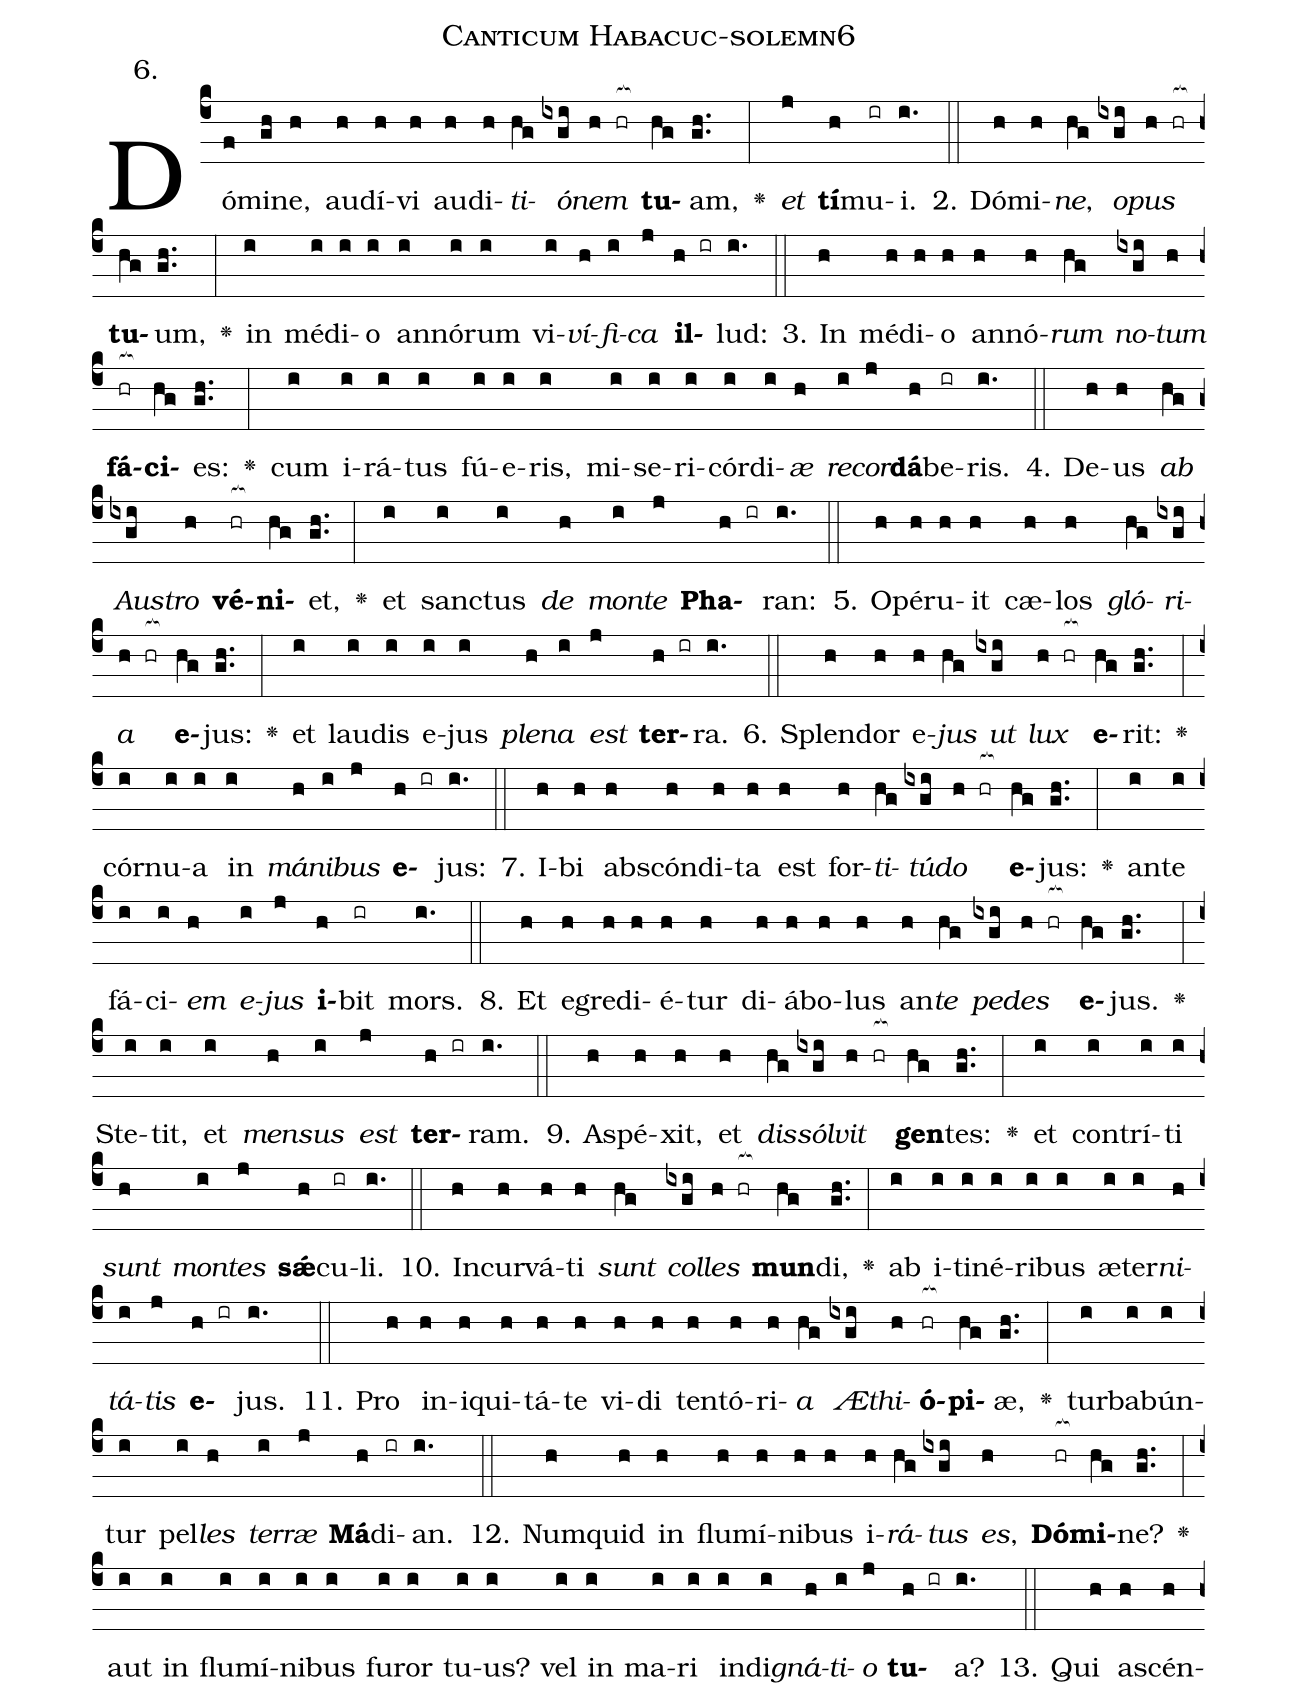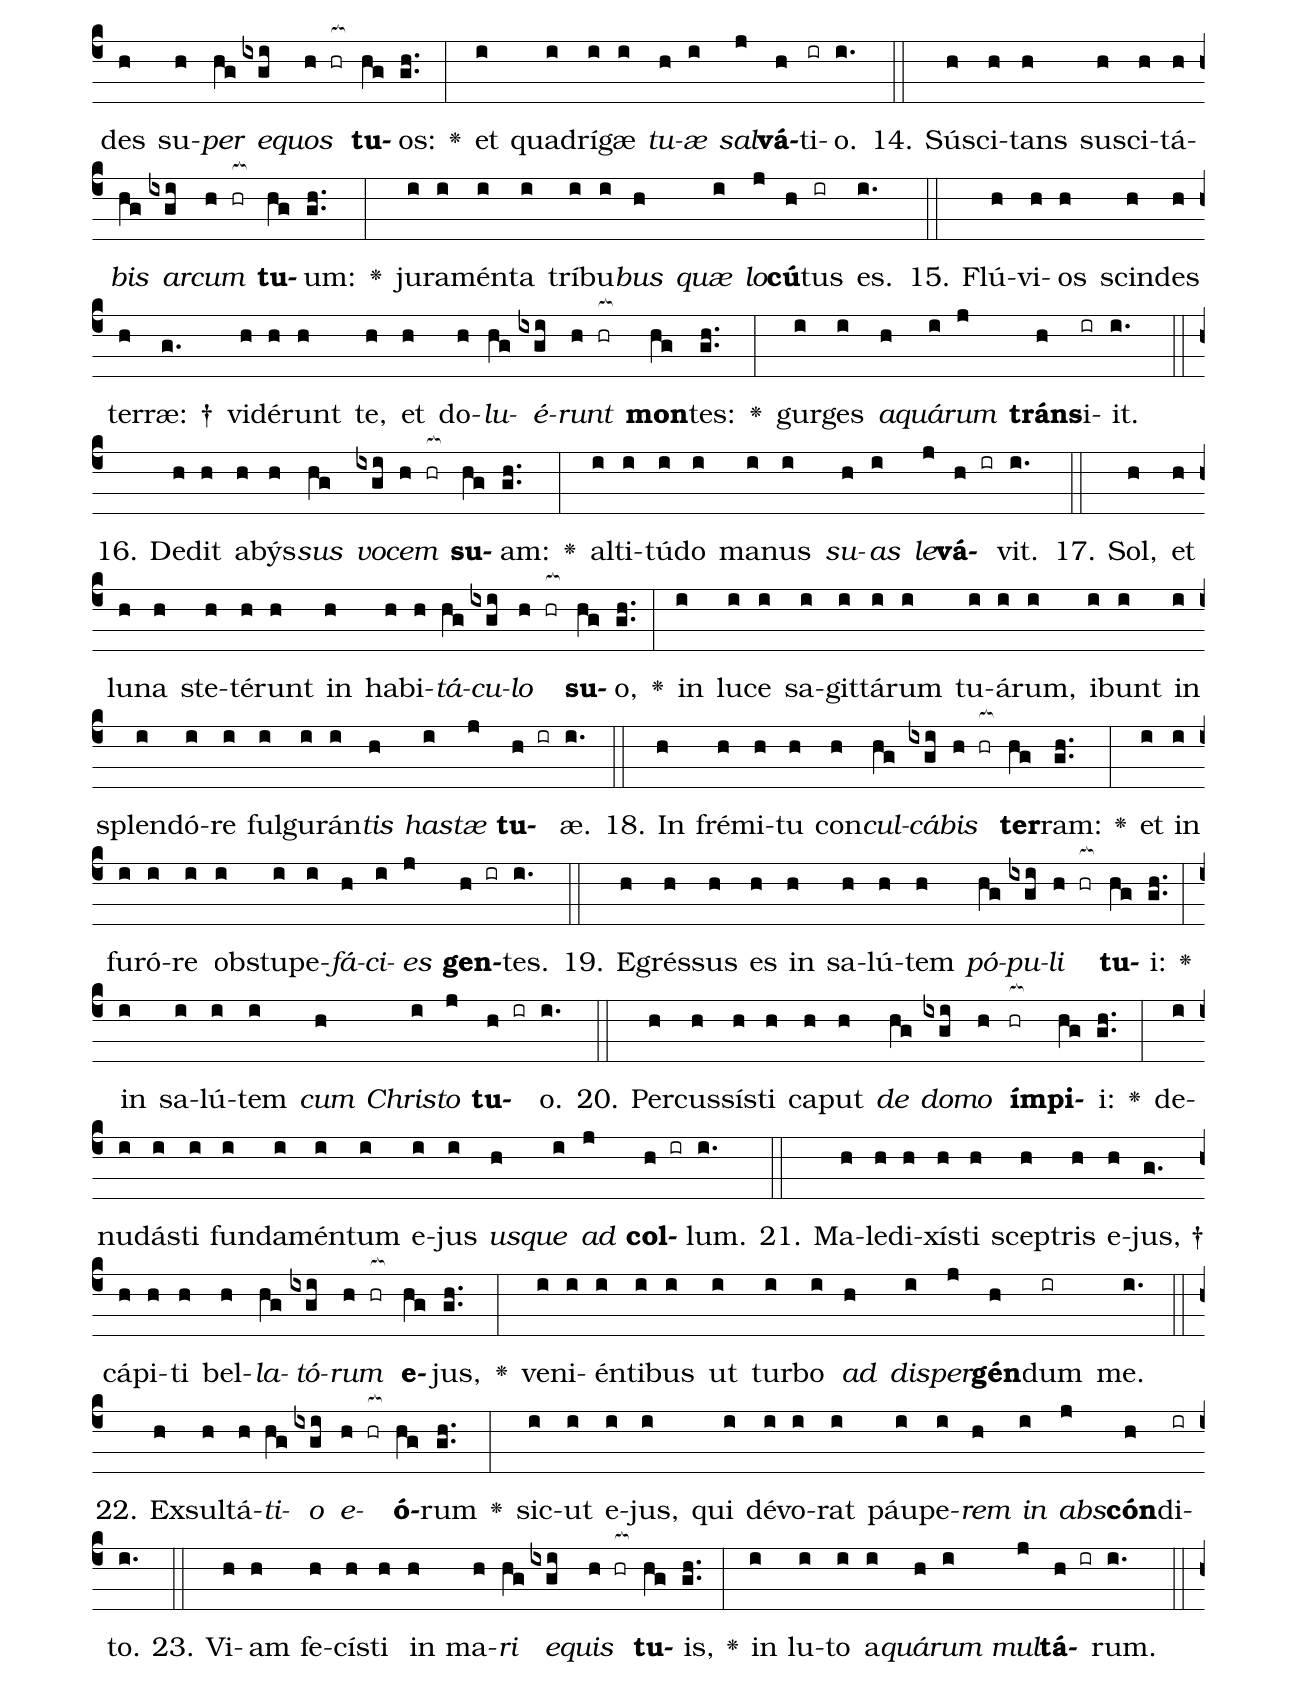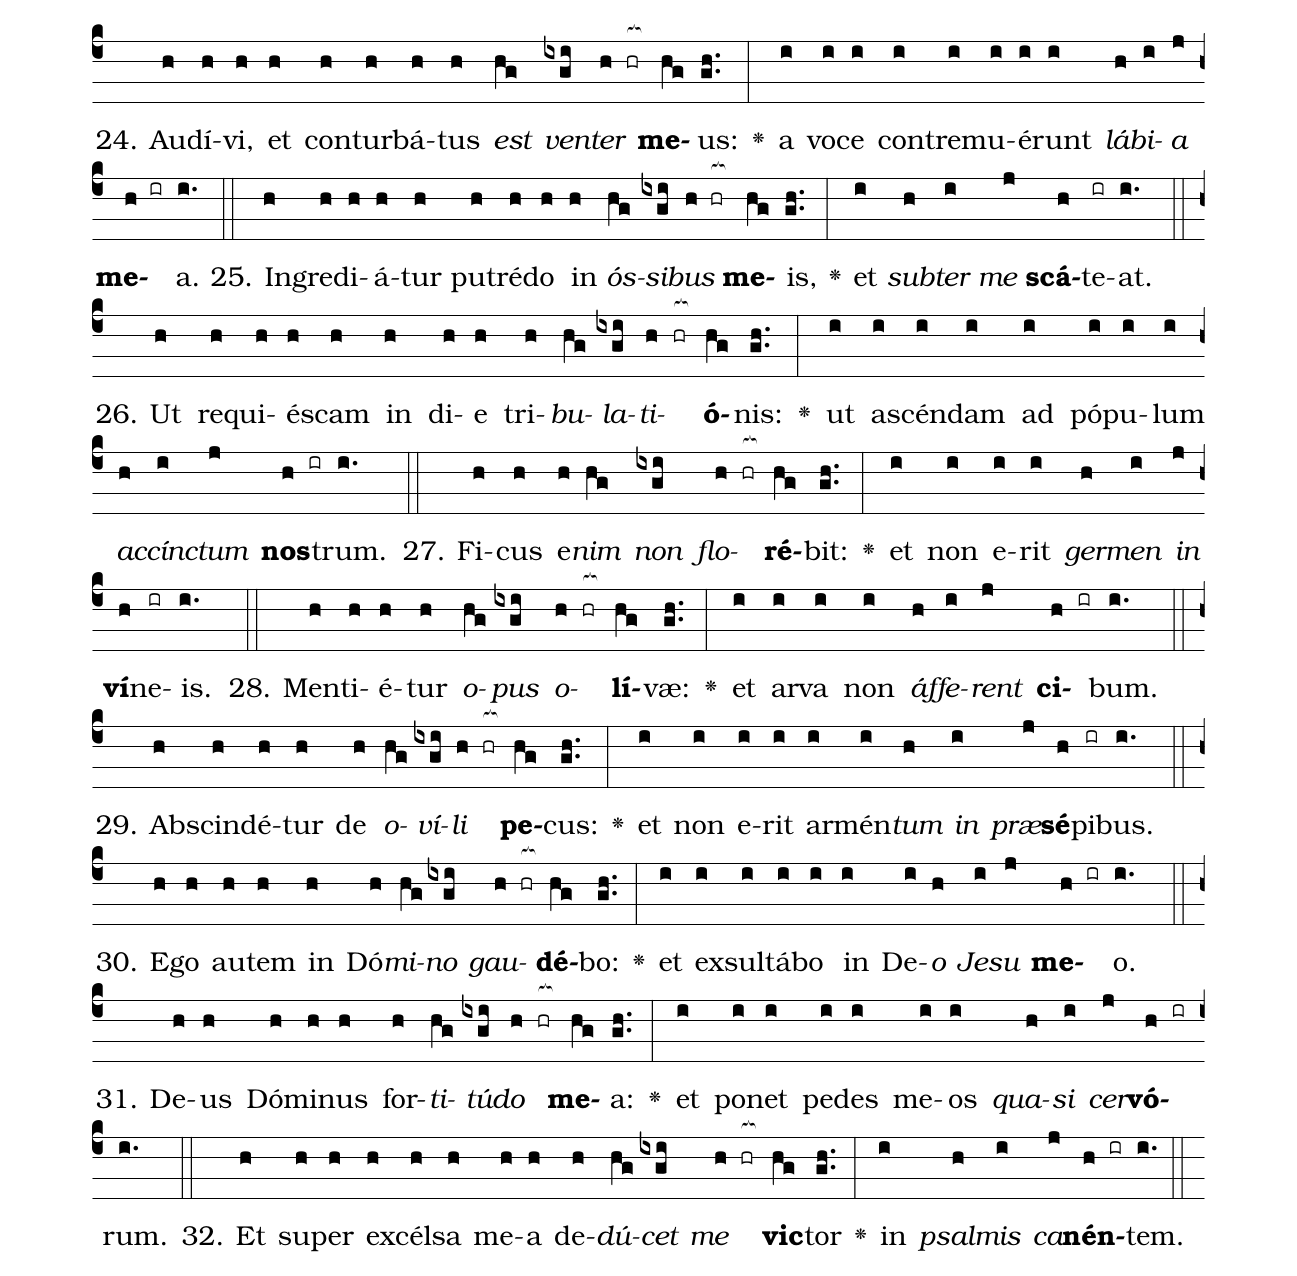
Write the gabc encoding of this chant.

name: Canticum Habacuc-solemn6;
annotation: 6.;
%%
(c4)Dó(f)mi(gh)ne,(h) au(h)dí(h)vi(h) au(h)di(h)<i>ti</i>(hg)<i>ó</i>(ixgi)<i>nem</i>(h hr[ocb:1{]) <b>tu</b>(hg[ocb:0}])am,(gh..) <v>\greheightstar</v>(:) <i>et</i>(j) <b>tí</b>(h)mu(ir)i.(i.) (::)
2. Dó(h)mi(h)<i>ne</i>,(hg) <i>o</i>(ixgi)<i>pus</i>(h hr[ocb:1{]) <b>tu</b>(hg[ocb:0}])um,(gh..) <v>\greheightstar</v>(:) in(i) mé(i)di(i)o(i) an(i)nó(i)rum(i) vi(i)<i>ví</i>(h)<i>fi</i>(i)<i>ca</i>(j) <b>il</b>(h ir)lud:(i.) (::)
3. In(h) mé(h)di(h)o(h) an(h)nó(h)<i>rum</i>(hg) <i>no</i>(ixgi)<i>tum</i>(h) <b>fá</b>(hr[ocb:1{])<b>ci</b>(hg[ocb:0}])es:(gh..) <v>\greheightstar</v>(:) cum(i) i(i)rá(i)tus(i) fú(i)e(i)ris,(i) mi(i)se(i)ri(i)cór(i)di(i)<i>æ</i>(h) <i>re</i>(i)<i>cor</i>(j)<b>dá</b>(h)be(ir)ris.(i.) (::)
4. De(h)us(h) <i>ab</i>(hg) <i>Aus</i>(ixgi)<i>tro</i>(h) <b>vé</b>(hr[ocb:1{])<b>ni</b>(hg[ocb:0}])et,(gh..) <v>\greheightstar</v>(:) et(i) sanc(i)tus(i) <i>de</i>(h) <i>mon</i>(i)<i>te</i>(j) <b>Pha</b>(h ir)ran:(i.) (::)
5. O(h)pé(h)ru(h)it(h) cæ(h)los(h) <i>gló</i>(hg)<i>ri</i>(ixgi)<i>a</i>(h hr[ocb:1{]) <b>e</b>(hg[ocb:0}])jus:(gh..) <v>\greheightstar</v>(:) et(i) lau(i)dis(i) e(i)jus(i) <i>ple</i>(h)<i>na</i>(i) <i>est</i>(j) <b>ter</b>(h ir)ra.(i.) (::)
6. Splen(h)dor(h) e(h)<i>jus</i>(hg) <i>ut</i>(ixgi) <i>lux</i>(h hr[ocb:1{]) <b>e</b>(hg[ocb:0}])rit:(gh..) <v>\greheightstar</v>(:) cór(i)nu(i)a(i) in(i) <i>má</i>(h)<i>ni</i>(i)<i>bus</i>(j) <b>e</b>(h ir)jus:(i.) (::)
7. I(h)bi(h) abs(h)cón(h)di(h)ta(h) est(h) for(h)<i>ti</i>(hg)<i>tú</i>(ixgi)<i>do</i>(h hr[ocb:1{]) <b>e</b>(hg[ocb:0}])jus:(gh..) <v>\greheightstar</v>(:) an(i)te(i) fá(i)ci(i)<i>em</i>(h) <i>e</i>(i)<i>jus</i>(j) <b>i</b>(h)bit(ir) mors.(i.) (::)
8. Et(h) e(h)gre(h)di(h)é(h)tur(h) di(h)á(h)bo(h)lus(h) an(h)<i>te</i>(hg) <i>pe</i>(ixgi)<i>des</i>(h hr[ocb:1{]) <b>e</b>(hg[ocb:0}])jus.(gh..) <v>\greheightstar</v>(:) Ste(i)tit,(i) et(i) <i>men</i>(h)<i>sus</i>(i) <i>est</i>(j) <b>ter</b>(h ir)ram.(i.) (::)
9. A(h)spé(h)xit,(h) et(h) <i>dis</i>(hg)<i>sól</i>(ixgi)<i>vit</i>(h hr[ocb:1{]) <b>gen</b>(hg[ocb:0}])tes:(gh..) <v>\greheightstar</v>(:) et(i) con(i)trí(i)ti(i) <i>sunt</i>(h) <i>mon</i>(i)<i>tes</i>(j) <b>sǽ</b>(h)cu(ir)li.(i.) (::)
10. In(h)cur(h)vá(h)ti(h) <i>sunt</i>(hg) <i>col</i>(ixgi)<i>les</i>(h hr[ocb:1{]) <b>mun</b>(hg[ocb:0}])di,(gh..) <v>\greheightstar</v>(:) ab(i) i(i)ti(i)né(i)ri(i)bus(i) æ(i)ter(i)<i>ni</i>(h)<i>tá</i>(i)<i>tis</i>(j) <b>e</b>(h ir)jus.(i.) (::)
11. Pro(h) in(h)i(h)qui(h)tá(h)te(h) vi(h)di(h) ten(h)tó(h)ri(h)<i>a</i>(hg) <i>Æ</i>(ixgi)<i>thi</i>(h)<b>ó</b>(hr[ocb:1{])<b>pi</b>(hg[ocb:0}])æ,(gh..) <v>\greheightstar</v>(:) tur(i)ba(i)bún(i)tur(i) pel(i)<i>les</i>(h) <i>ter</i>(i)<i>ræ</i>(j) <b>Má</b>(h)di(ir)an.(i.) (::)
12. Num(h)quid(h) in(h) flu(h)mí(h)ni(h)bus(h) i(h)<i>rá</i>(hg)<i>tus</i>(ixgi) <i>es</i>,(h) <b>Dó</b>(hr[ocb:1{])<b>mi</b>(hg[ocb:0}])ne?(gh..) <v>\greheightstar</v>(:) aut(i) in(i) flu(i)mí(i)ni(i)bus(i) fu(i)ror(i) tu(i)us?(i) vel(i) in(i) ma(i)ri(i) in(i)di(i)<i>gná</i>(h)<i>ti</i>(i)<i>o</i>(j) <b>tu</b>(h ir)a?(i.) (::)
13. Qui(h) a(h)scén(h)des(h) su(h)<i>per</i>(hg) <i>e</i>(ixgi)<i>quos</i>(h hr[ocb:1{]) <b>tu</b>(hg[ocb:0}])os:(gh..) <v>\greheightstar</v>(:) et(i) qua(i)drí(i)gæ(i) <i>tu</i>(h)<i>æ</i>(i) <i>sal</i>(j)<b>vá</b>(h)ti(ir)o.(i.) (::)
14. Sú(h)sci(h)tans(h) su(h)sci(h)tá(h)<i>bis</i>(hg) <i>ar</i>(ixgi)<i>cum</i>(h hr[ocb:1{]) <b>tu</b>(hg[ocb:0}])um:(gh..) <v>\greheightstar</v>(:) ju(i)ra(i)mén(i)ta(i) trí(i)bu(i)<i>bus</i>(h) <i>quæ</i>(i) <i>lo</i>(j)<b>cú</b>(h)tus(ir) es.(i.) (::)
15. Flú(h)vi(h)os(h) scin(h)des(h) ter(h)ræ: †(g.) vi(h)dé(h)runt(h) te,(h) et(h) do(h)<i>lu</i>(hg)<i>é</i>(ixgi)<i>runt</i>(h hr[ocb:1{]) <b>mon</b>(hg[ocb:0}])tes:(gh..) <v>\greheightstar</v>(:) gur(i)ges(i) <i>a</i>(h)<i>quá</i>(i)<i>rum</i>(j) <b>tráns</b>(h)i(ir)it.(i.) (::)
16. De(h)dit(h) a(h)býs(h)<i>sus</i>(hg) <i>vo</i>(ixgi)<i>cem</i>(h hr[ocb:1{]) <b>su</b>(hg[ocb:0}])am:(gh..) <v>\greheightstar</v>(:) al(i)ti(i)tú(i)do(i) ma(i)nus(i) <i>su</i>(h)<i>as</i>(i) <i>le</i>(j)<b>vá</b>(h ir)vit.(i.) (::)
17. Sol,(h) et(h) lu(h)na(h) ste(h)té(h)runt(h) in(h) ha(h)bi(h)<i>tá</i>(hg)<i>cu</i>(ixgi)<i>lo</i>(h hr[ocb:1{]) <b>su</b>(hg[ocb:0}])o,(gh..) <v>\greheightstar</v>(:) in(i) lu(i)ce(i) sa(i)git(i)tá(i)rum(i) tu(i)á(i)rum,(i) i(i)bunt(i) in(i) splen(i)dó(i)re(i) ful(i)gu(i)rán(i)<i>tis</i>(h) <i>has</i>(i)<i>tæ</i>(j) <b>tu</b>(h ir)æ.(i.) (::)
18. In(h) fré(h)mi(h)tu(h) con(h)<i>cul</i>(hg)<i>cá</i>(ixgi)<i>bis</i>(h hr[ocb:1{]) <b>ter</b>(hg[ocb:0}])ram:(gh..) <v>\greheightstar</v>(:) et(i) in(i) fu(i)ró(i)re(i) ob(i)stu(i)pe(i)<i>fá</i>(h)<i>ci</i>(i)<i>es</i>(j) <b>gen</b>(h ir)tes.(i.) (::)
19. E(h)grés(h)sus(h) es(h) in(h) sa(h)lú(h)tem(h) <i>pó</i>(hg)<i>pu</i>(ixgi)<i>li</i>(h hr[ocb:1{]) <b>tu</b>(hg[ocb:0}])i:(gh..) <v>\greheightstar</v>(:) in(i) sa(i)lú(i)tem(i) <i>cum</i>(h) <i>Chris</i>(i)<i>to</i>(j) <b>tu</b>(h ir)o.(i.) (::)
20. Per(h)cus(h)sís(h)ti(h) ca(h)put(h) <i>de</i>(hg) <i>do</i>(ixgi)<i>mo</i>(h) <b>ím</b>(hr[ocb:1{])<b>pi</b>(hg[ocb:0}])i:(gh..) <v>\greheightstar</v>(:) de(i)nu(i)dás(i)ti(i) fun(i)da(i)mén(i)tum(i) e(i)jus(i) <i>us</i>(h)<i>que</i>(i) <i>ad</i>(j) <b>col</b>(h ir)lum.(i.) (::)
21. Ma(h)le(h)di(h)xís(h)ti(h) scep(h)tris(h) e(h)jus, †(g.) cá(h)pi(h)ti(h) bel(h)<i>la</i>(hg)<i>tó</i>(ixgi)<i>rum</i>(h hr[ocb:1{]) <b>e</b>(hg[ocb:0}])jus,(gh..) <v>\greheightstar</v>(:) ve(i)ni(i)én(i)ti(i)bus(i) ut(i) tur(i)bo(i) <i>ad</i>(h) <i>di</i>(i)<i>sper</i>(j)<b>gén</b>(h)dum(ir) me.(i.) (::)
22. Ex(h)sul(h)tá(h)<i>ti</i>(hg)<i>o</i>(ixgi) <i>e</i>(h hr[ocb:1{])<b>ó</b>(hg[ocb:0}])rum(gh..) <v>\greheightstar</v>(:) sic(i)ut(i) e(i)jus,(i) qui(i) dé(i)vo(i)rat(i) páu(i)pe(i)<i>rem</i>(h) <i>in</i>(i) <i>abs</i>(j)<b>cón</b>(h)di(ir)to.(i.) (::)
23. Vi(h)am(h) fe(h)cís(h)ti(h) in(h) ma(h)<i>ri</i>(hg) <i>e</i>(ixgi)<i>quis</i>(h hr[ocb:1{]) <b>tu</b>(hg[ocb:0}])is,(gh..) <v>\greheightstar</v>(:) in(i) lu(i)to(i) a(i)<i>quá</i>(h)<i>rum</i>(i) <i>mul</i>(j)<b>tá</b>(h ir)rum.(i.) (::)
24. Au(h)dí(h)vi,(h) et(h) con(h)tur(h)bá(h)tus(h) <i>est</i>(hg) <i>ven</i>(ixgi)<i>ter</i>(h hr[ocb:1{]) <b>me</b>(hg[ocb:0}])us:(gh..) <v>\greheightstar</v>(:) a(i) vo(i)ce(i) con(i)tre(i)mu(i)é(i)runt(i) <i>lá</i>(h)<i>bi</i>(i)<i>a</i>(j) <b>me</b>(h ir)a.(i.) (::)
25. In(h)gre(h)di(h)á(h)tur(h) pu(h)tré(h)do(h) in(h) <i>ós</i>(hg)<i>si</i>(ixgi)<i>bus</i>(h hr[ocb:1{]) <b>me</b>(hg[ocb:0}])is,(gh..) <v>\greheightstar</v>(:) et(i) <i>sub</i>(h)<i>ter</i>(i) <i>me</i>(j) <b>scá</b>(h)te(ir)at.(i.) (::)
26. Ut(h) re(h)qui(h)és(h)cam(h) in(h) di(h)e(h) tri(h)<i>bu</i>(hg)<i>la</i>(ixgi)<i>ti</i>(h hr[ocb:1{])<b>ó</b>(hg[ocb:0}])nis:(gh..) <v>\greheightstar</v>(:) ut(i) a(i)scén(i)dam(i) ad(i) pó(i)pu(i)lum(i) <i>ac</i>(h)<i>cínc</i>(i)<i>tum</i>(j) <b>nos</b>(h ir)trum.(i.) (::)
27. Fi(h)cus(h) e(h)<i>nim</i>(hg) <i>non</i>(ixgi) <i>flo</i>(h hr[ocb:1{])<b>ré</b>(hg[ocb:0}])bit:(gh..) <v>\greheightstar</v>(:) et(i) non(i) e(i)rit(i) <i>ger</i>(h)<i>men</i>(i) <i>in</i>(j) <b>ví</b>(h)ne(ir)is.(i.) (::)
28. Men(h)ti(h)é(h)tur(h) <i>o</i>(hg)<i>pus</i>(ixgi) <i>o</i>(h hr[ocb:1{])<b>lí</b>(hg[ocb:0}])væ:(gh..) <v>\greheightstar</v>(:) et(i) ar(i)va(i) non(i) <i>áf</i>(h)<i>fe</i>(i)<i>rent</i>(j) <b>ci</b>(h ir)bum.(i.) (::)
29. Ab(h)scin(h)dé(h)tur(h) de(h) <i>o</i>(hg)<i>ví</i>(ixgi)<i>li</i>(h hr[ocb:1{]) <b>pe</b>(hg[ocb:0}])cus:(gh..) <v>\greheightstar</v>(:) et(i) non(i) e(i)rit(i) ar(i)mén(i)<i>tum</i>(h) <i>in</i>(i) <i>præ</i>(j)<b>sé</b>(h)pi(ir)bus.(i.) (::)
30. E(h)go(h) au(h)tem(h) in(h) Dó(h)<i>mi</i>(hg)<i>no</i>(ixgi) <i>gau</i>(h hr[ocb:1{])<b>dé</b>(hg[ocb:0}])bo:(gh..) <v>\greheightstar</v>(:) et(i) ex(i)sul(i)tá(i)bo(i) in(i) De(i)<i>o</i>(h) <i>Je</i>(i)<i>su</i>(j) <b>me</b>(h ir)o.(i.) (::)
31. De(h)us(h) Dó(h)mi(h)nus(h) for(h)<i>ti</i>(hg)<i>tú</i>(ixgi)<i>do</i>(h hr[ocb:1{]) <b>me</b>(hg[ocb:0}])a:(gh..) <v>\greheightstar</v>(:) et(i) po(i)net(i) pe(i)des(i) me(i)os(i) <i>qua</i>(h)<i>si</i>(i) <i>cer</i>(j)<b>vó</b>(h ir)rum.(i.) (::)
32. Et(h) su(h)per(h) ex(h)cél(h)sa(h) me(h)a(h) de(h)<i>dú</i>(hg)<i>cet</i>(ixgi) <i>me</i>(h hr[ocb:1{]) <b>vic</b>(hg[ocb:0}])tor(gh..) <v>\greheightstar</v>(:) in(i) <i>psal</i>(h)<i>mis</i>(i) <i>ca</i>(j)<b>nén</b>(h ir)tem.(i.) (::)
